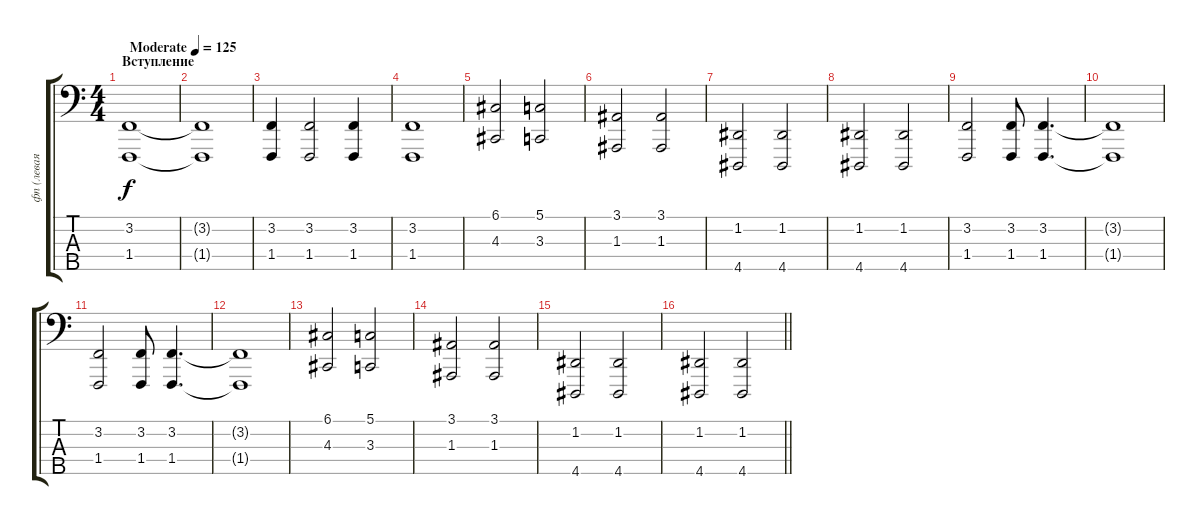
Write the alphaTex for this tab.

\track ("фп (левая рука)" "фп (левая ") {instrument acousticgrandpiano}
\staff {score tabs}
\tuning (G2 D2 A1 E1 B0) {hide}
\ts (4 4)
\section ("" "Вступление")
\tempo (125 "Moderate")
\clef f4
\ks c
(3.2 1.4).1{dy f instrument acousticgrandpiano} |
(3.2{t} 1.4{t}).1 |
(3.2 1.4).4 (3.2 1.4).2 (3.2 1.4).4 |
(3.2 1.4).1 |
(6.1 4.3).2 (5.1 3.3).2 |
(3.1 1.3).2 (3.1 1.3).2 |
(1.2 4.5).2 (1.2 4.5).2 |
(1.2 4.5).2 (1.2 4.5).2 |
(3.2 1.4).2 (3.2 1.4).8 (3.2 1.4).4{d} |
(3.2{t} 1.4{t}).1 |
(3.2 1.4).2 (3.2 1.4).8 (3.2 1.4).4{d} |
(3.2{t} 1.4{t}).1 |
(6.1 4.3).2 (5.1 3.3).2 |
(3.1 1.3).2 (3.1 1.3).2 |
(1.2 4.5).2 (1.2 4.5).2 |
\barLineRight lightlight
(1.2 4.5).2 (1.2 4.5).2
